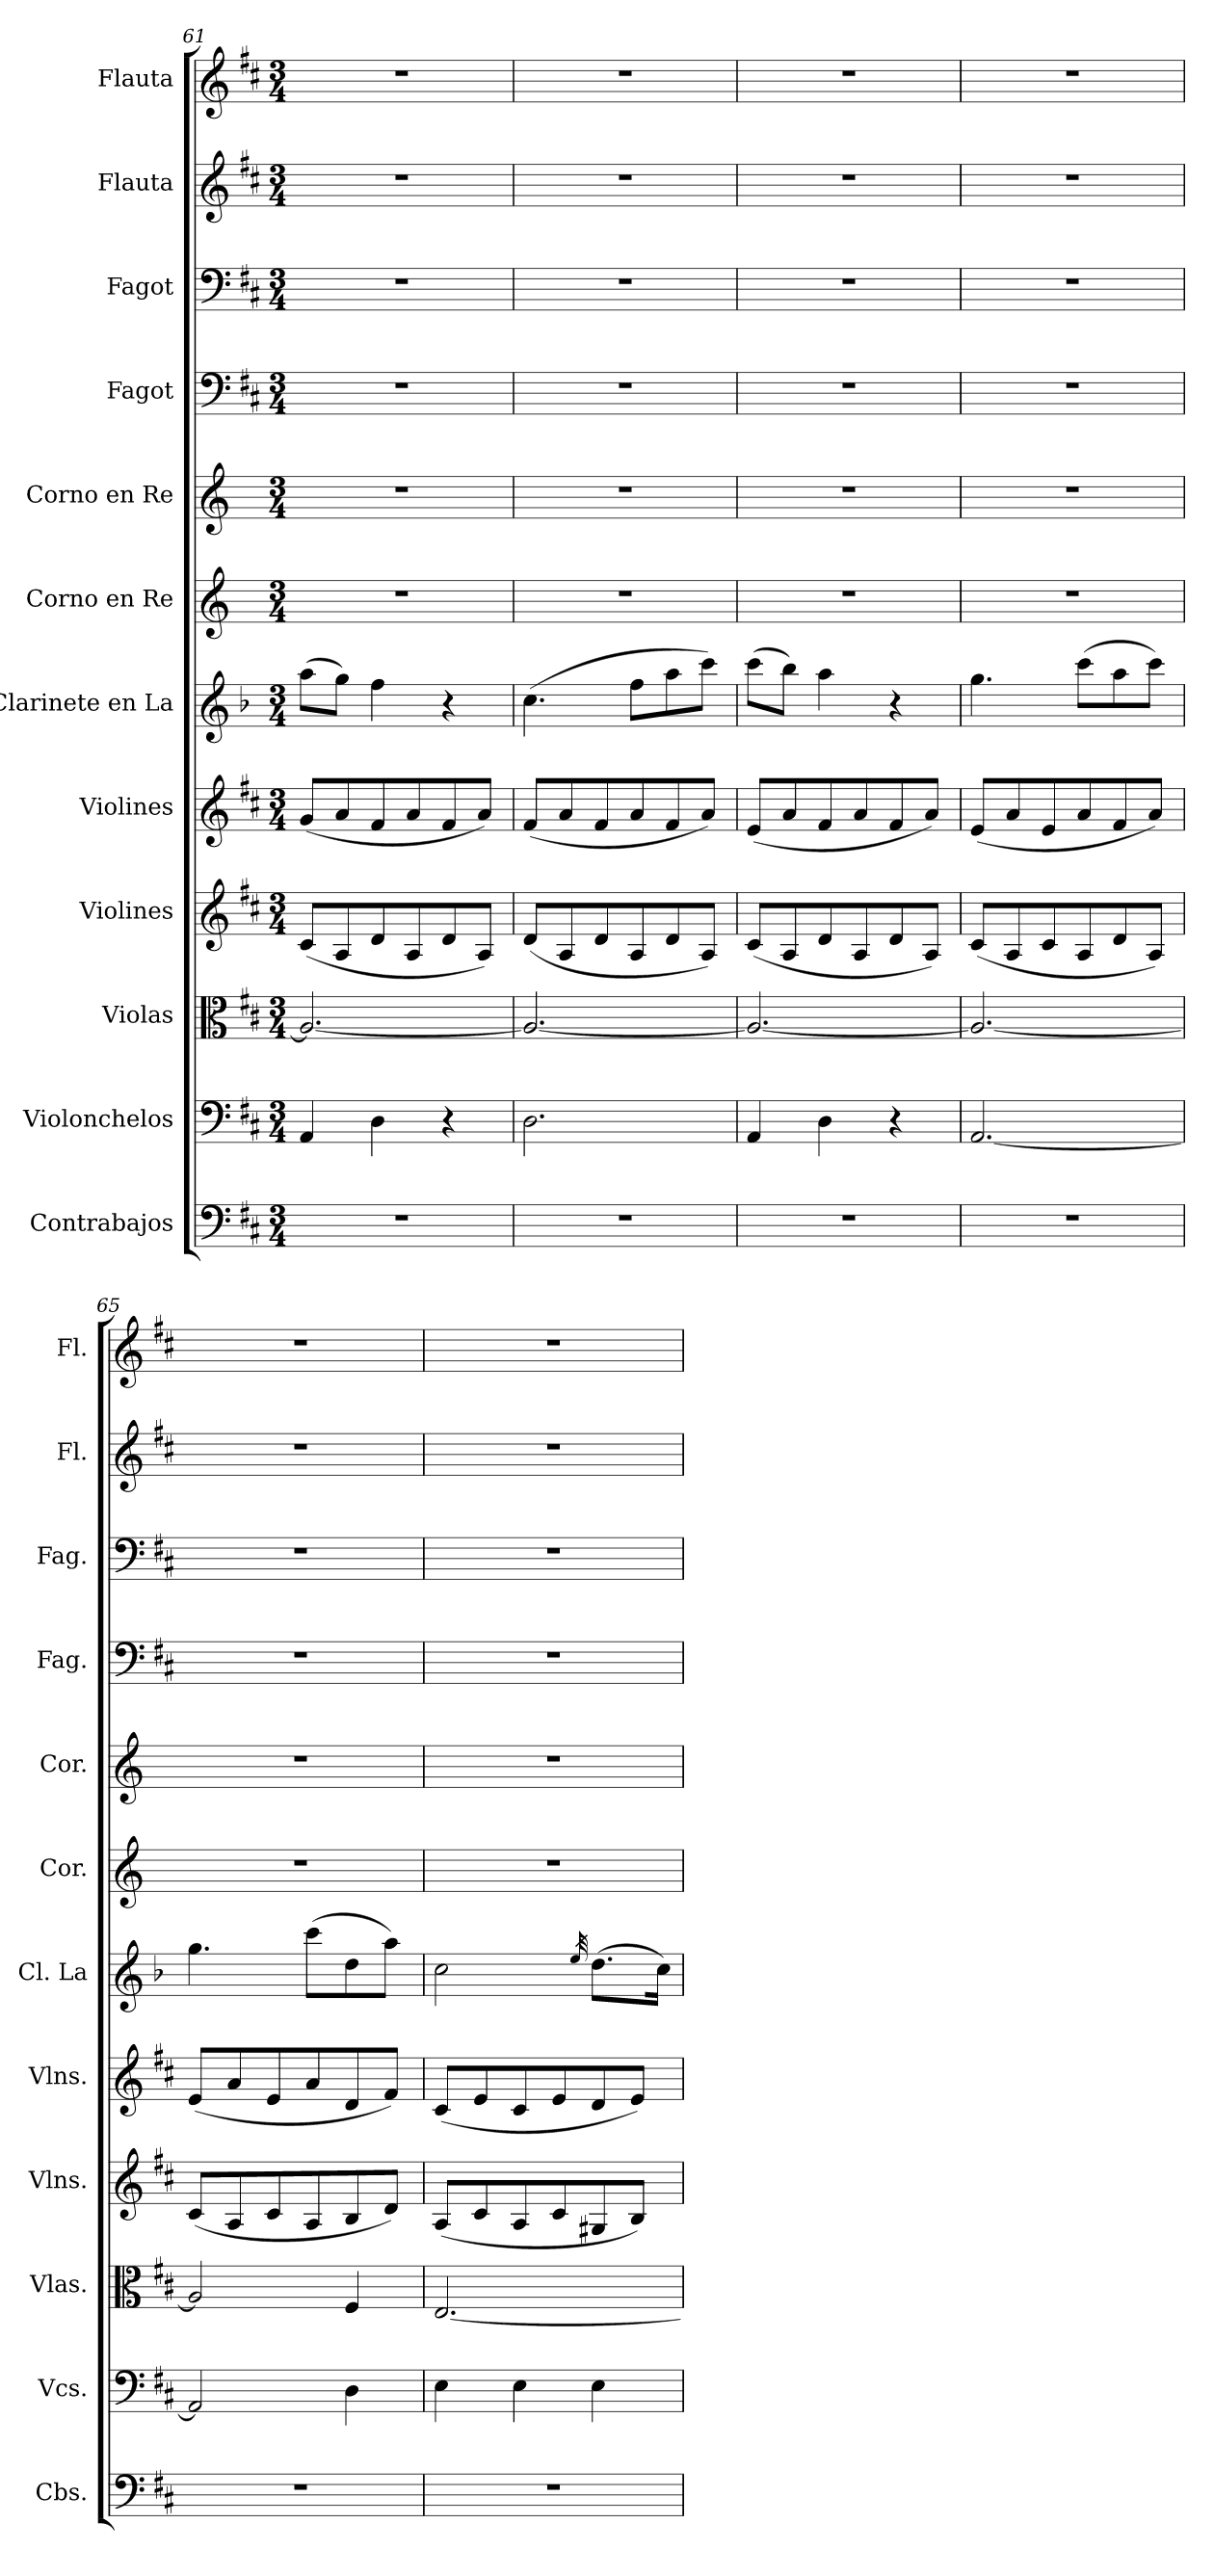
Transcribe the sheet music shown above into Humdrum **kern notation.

**kern	**kern	**kern	**kern	**kern	**kern	**kern	**kern	**kern	**kern	**kern	**kern
*part12	*part11	*part10	*part9	*part8	*part7	*part6	*part5	*part4	*part3	*part2	*part1
*staff12	*staff11	*staff10	*staff9	*staff8	*staff7	*staff6	*staff5	*staff4	*staff3	*staff2	*staff1
*I"Contrabajos	*I"Violonchelos	*I"Violas	*I"Violines	*I"Violines	*I"Clarinete en La	*I"Corno en Re	*I"Corno en Re	*I"Fagot	*I"Fagot	*I"Flauta	*I"Flauta
*I'Cbs.	*I'Vcs.	*I'Vlas.	*I'Vlns.	*I'Vlns.	*I'Cl. La	*I'Cor.	*I'Cor.	*I'Fag.	*I'Fag.	*I'Fl.	*I'Fl.
*clefF4	*clefF4	*clefC3	*clefG2	*clefG2	*clefG2	*clefG2	*clefG2	*clefF4	*clefF4	*clefG2	*clefG2
*ITrd7c12	*	*	*	*	*ITrd2c3	*ITrd6c10	*ITrd6c10	*	*	*	*
*k[f#c#]	*k[f#c#]	*k[f#c#]	*k[f#c#]	*k[f#c#]	*k[f#c#]	*k[f#c#]	*k[f#c#]	*k[f#c#]	*k[f#c#]	*k[f#c#]	*k[f#c#]
*M3/4	*M3/4	*M3/4	*M3/4	*M3/4	*M3/4	*M3/4	*M3/4	*M3/4	*M3/4	*M3/4	*M3/4
=61	=61	=61	=61	=61	=61	=61	=61	=61	=61	=61	=61
2.r	4AA/	2.A/_	(<8c#/L	(<8g/L	(>8ff#\L	2.r	2.r	2.r	2.r	2.r	2.r
.	.	.	8A/	8a/	8ee\J)	.	.	.	.	.	.
.	4D\	.	8d/	8f#/	4dd\	.	.	.	.	.	.
.	.	.	8A/	8a/	.	.	.	.	.	.	.
.	4r	.	8d/	8f#/	4r	.	.	.	.	.	.
.	.	.	8A/J)	8a/J)	.	.	.	.	.	.	.
=62	=62	=62	=62	=62	=62	=62	=62	=62	=62	=62	=62
2.r	2.D\	2.A/_	(<8d/L	(<8f#/L	(>4.a\	2.r	2.r	2.r	2.r	2.r	2.r
.	.	.	8A/	8a/	.	.	.	.	.	.	.
.	.	.	8d/	8f#/	.	.	.	.	.	.	.
.	.	.	8A/	8a/	8dd\L	.	.	.	.	.	.
.	.	.	8d/	8f#/	8ff#\	.	.	.	.	.	.
.	.	.	8A/J)	8a/J)	8aa\J)	.	.	.	.	.	.
=63	=63	=63	=63	=63	=63	=63	=63	=63	=63	=63	=63
2.r	4AA/	2.A/_	(<8c#/L	(<8e/L	(>8aa\L	2.r	2.r	2.r	2.r	2.r	2.r
.	.	.	8A/	8a/	8gg\J)	.	.	.	.	.	.
.	4D\	.	8d/	8f#/	4ff#\	.	.	.	.	.	.
.	.	.	8A/	8a/	.	.	.	.	.	.	.
.	4r	.	8d/	8f#/	4r	.	.	.	.	.	.
.	.	.	8A/J)	8a/J)	.	.	.	.	.	.	.
=64	=64	=64	=64	=64	=64	=64	=64	=64	=64	=64	=64
2.r	[2.AA/	2.A/_	(<8c#/L	(<8e/L	4.ee\	2.r	2.r	2.r	2.r	2.r	2.r
.	.	.	8A/	8a/	.	.	.	.	.	.	.
.	.	.	8c#/	8e/	.	.	.	.	.	.	.
.	.	.	8A/	8a/	(>8aa\L	.	.	.	.	.	.
.	.	.	8d/	8f#/	8ff#\	.	.	.	.	.	.
.	.	.	8A/J)	8a/J)	8aa\J)	.	.	.	.	.	.
=65	=65	=65	=65	=65	=65	=65	=65	=65	=65	=65	=65
2.r	2AA/]	2A/]	(<8c#/L	(<8e/L	4.ee\	2.r	2.r	2.r	2.r	2.r	2.r
.	.	.	8A/	8a/	.	.	.	.	.	.	.
.	.	.	8c#/	8e/	.	.	.	.	.	.	.
.	.	.	8A/	8a/	(>8aa\L	.	.	.	.	.	.
.	4D\	4F#/	8B/	8d/	8b\	.	.	.	.	.	.
.	.	.	8d/J)	8f#/J)	8ff#\J)	.	.	.	.	.	.
=66	=66	=66	=66	=66	=66	=66	=66	=66	=66	=66	=66
2.r	4E\	[2.E/	(<8A/L	(<8c#/L	2a\	2.r	2.r	2.r	2.r	2.r	2.r
.	.	.	8c#/	8e/	.	.	.	.	.	.	.
.	4E\	.	8A/	8c#/	.	.	.	.	.	.	.
.	.	.	8c#/	8e/	.	.	.	.	.	.	.
.	.	.	.	.	32qcc#/	.	.	.	.	.	.
.	4E\	.	8G#X/	8d/	(>8.b\L	.	.	.	.	.	.
.	.	.	8B/J)	8e/J)	.	.	.	.	.	.	.
.	.	.	.	.	16a\Jk)	.	.	.	.	.	.
=	=	=	=	=	=	=	=	=	=	=	=
*-	*-	*-	*-	*-	*-	*-	*-	*-	*-	*-	*-
